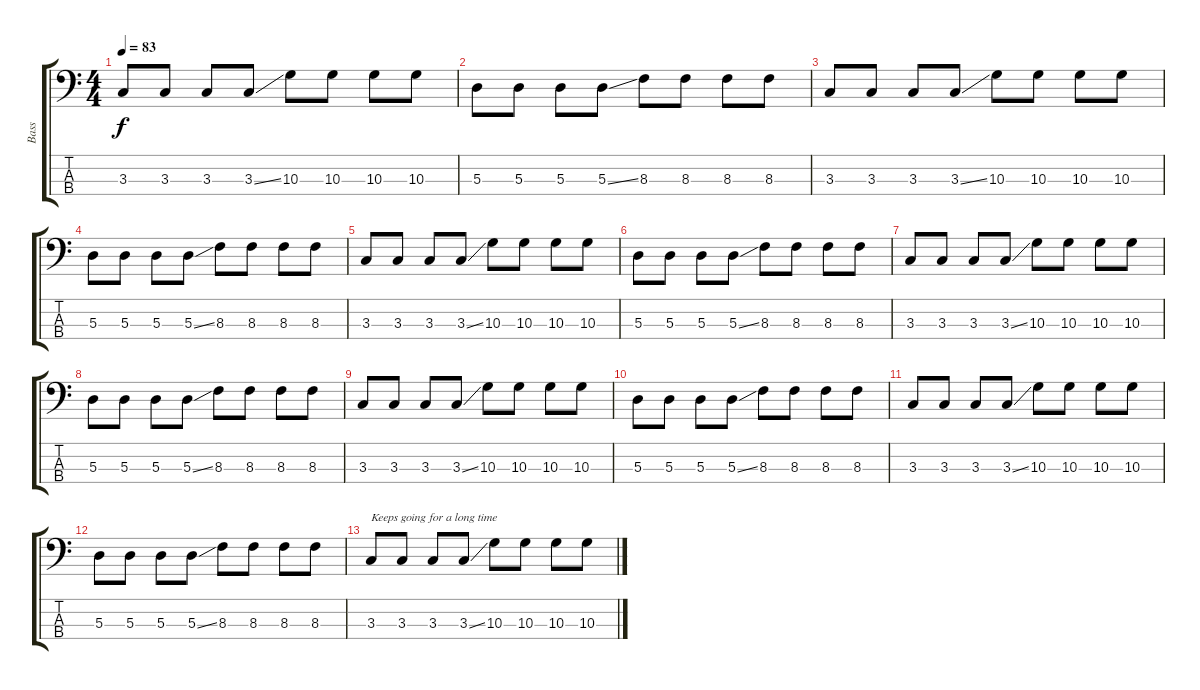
\track ("Bass" "Bass") {instrument electricbasspick}
\staff {score tabs}
\tuning (G2 D2 A1 E1) {hide}
\ts (4 4)
\tempo 83
\clef f4
\ks c
3.3.8{dy f} 3.3.8 3.3.8 3.3{ss}.8 10.3.8 10.3.8 10.3.8 10.3.8 |
5.3.8 5.3.8 5.3.8 5.3{ss}.8 8.3.8 8.3.8 8.3.8 8.3.8 |
3.3.8 3.3.8 3.3.8 3.3{ss}.8 10.3.8 10.3.8 10.3.8 10.3.8 |
5.3.8 5.3.8 5.3.8 5.3{ss}.8 8.3.8 8.3.8 8.3.8 8.3.8 |
3.3.8{volume 14} 3.3.8 3.3.8 3.3{ss}.8 10.3.8 10.3.8 10.3.8 10.3.8 |
5.3.8{volume 12} 5.3.8 5.3.8 5.3{ss}.8 8.3.8 8.3.8 8.3.8 8.3.8 |
3.3.8{volume 10} 3.3.8 3.3.8 3.3{ss}.8 10.3.8 10.3.8 10.3.8 10.3.8 |
5.3.8{volume 8} 5.3.8 5.3.8 5.3{ss}.8 8.3.8 8.3.8 8.3.8 8.3.8 |
3.3.8{volume 6} 3.3.8 3.3.8 3.3{ss}.8 10.3.8 10.3.8 10.3.8 10.3.8 |
5.3.8{volume 4} 5.3.8 5.3.8 5.3{ss}.8 8.3.8 8.3.8 8.3.8 8.3.8 |
3.3.8{volume 2} 3.3.8 3.3.8 3.3{ss}.8 10.3.8 10.3.8 10.3.8 10.3.8 |
5.3.8{volume 0} 5.3.8 5.3.8 5.3{ss}.8 8.3.8 8.3.8 8.3.8 8.3.8 |
3.3.8{txt "Keeps going for a long time"} 3.3.8 3.3.8 3.3{ss}.8 10.3.8 10.3.8 10.3.8 10.3.8
